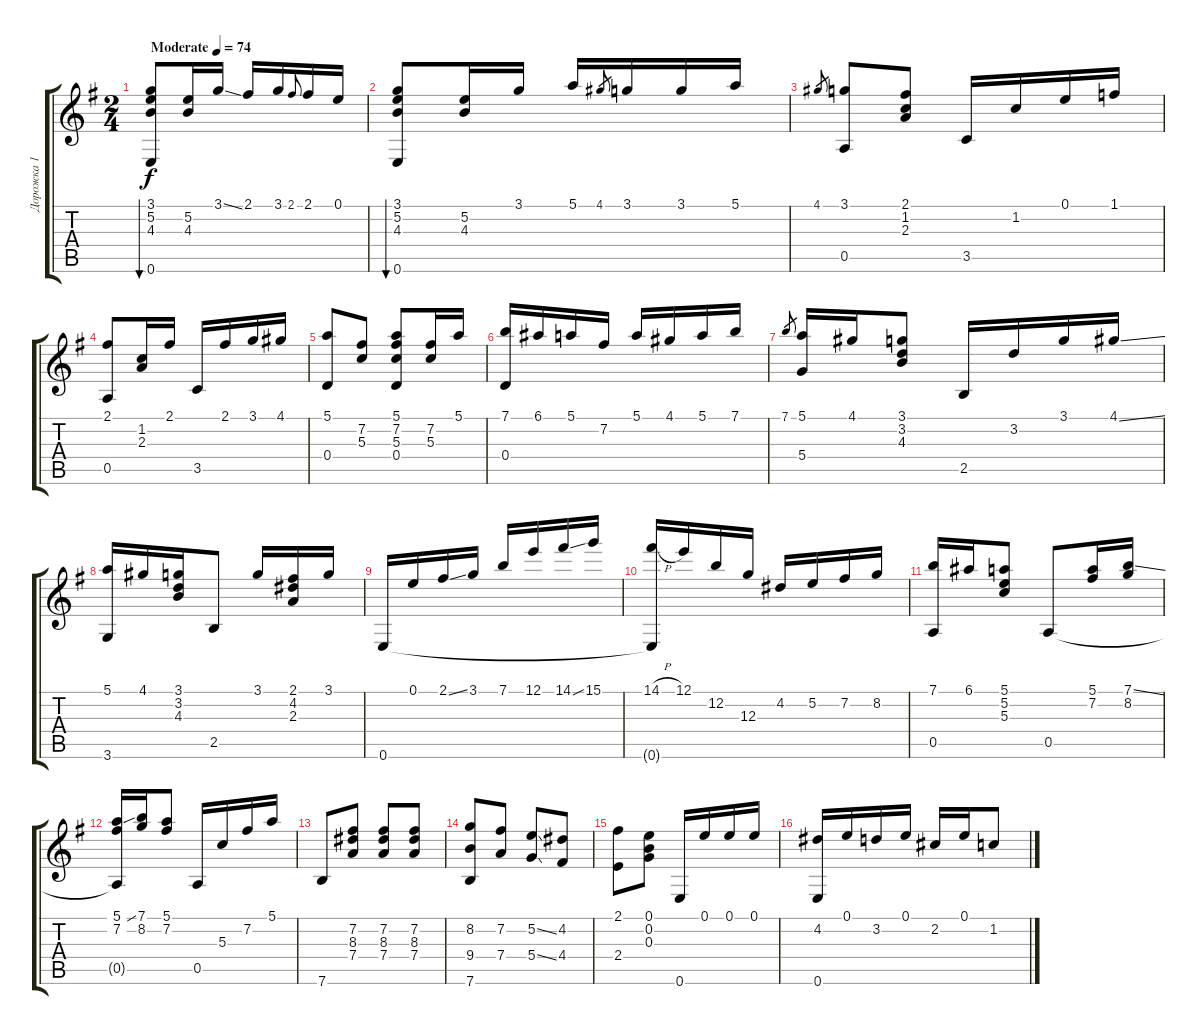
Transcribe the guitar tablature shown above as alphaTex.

\track ("Дорожка 1" "Дорожка 1") {instrument acousticguitarnylon}
\staff {score tabs}
\tuning (E4 B3 G3 D3 A2 E2) {hide}
\ts (2 4)
\tempo (74 "Moderate")
\clef g2
\ks g
(3.1 5.2 4.3 0.6).8{bu 240 dy f instrument acousticguitarnylon} (5.2 4.3).16{beam Up beam merge} 3.1{ss}.16{beam Up beam split} 2.1.16{beam Up} 3.1.16{beam Up} 2.1.8{gr onbeat} 2.1.16{beam Up} 0.1.16{beam Up} |
(3.1 5.2 4.3 0.6).8{bu 60} (5.2 4.3).16{beam Up} 3.1.16 5.1.16{beam Up} 4.1.8{gr} 3.1.16{beam Up} 3.1.16{beam Up} 5.1.16{beam Up} |
4.1.8{gr} (3.1 0.5).8 (2.1 1.2 2.3).8 3.5.16 1.2.16 0.1.16 1.1.16 |
(2.1 0.5).8 (1.2 2.3).16 2.1.16{beam Up} 3.5.16{beam Up} 2.1.16{beam Up beam merge} 3.1.16{beam Up} 4.1.16{beam Up} |
(5.1 0.4).8{beam Up} (7.2 5.3).8{beam Up} (5.1 7.2 5.3 0.4).8{beam Up} (7.2 5.3).16{beam Up} 5.1.16{beam Up} |
(7.1 0.4).16{beam Up} 6.1.16{beam Up} 5.1.16{beam Up} 7.2.16{beam Up} 5.1.16{beam Up} 4.1.16{beam Up} 5.1.16{beam Up} 7.1.16{beam Up} |
7.1.8{gr} (5.1 5.4).16{beam Up} 4.1.16{beam Up} (3.1 3.2 4.3).8{beam Up} 2.5.16 3.2.16{beam Up} 3.1.16{beam Up beam merge} 4.1{ss}.16{beam Up} |
(5.1 3.6).16{beam Up} 4.1.16 (3.1 3.2 4.3).16 2.5.8 3.1.16{beam Up} (2.1 4.2 2.3).16{beam Up} 3.1.16{beam Up} |
0.6.16{beam Up} 0.1.16{beam Up} 2.1{ss}.16{beam Up} 3.1.16{beam Up} 7.1.16{beam Up} 12.1.16{beam Up} 14.1{ss}.16{beam Up} 15.1.16{beam Up} |
(14.1{h} 0.6{t}).16{beam Up} 12.1.16{beam Up} 12.2.16{beam Up} 12.3.16{beam Up} 4.2.16{beam Up} 5.2.16{beam Up} 7.2.16{beam Up} 8.2.16{beam Up} |
(7.1 0.5).16{beam Up} 6.1.16{beam Up} (5.1 5.2 5.3).8{beam Up} 0.5.8{beam Up beam merge} (5.1 7.2).16{beam Up} (7.1{ss} 8.2).16{beam Up} |
(5.1{ss} 7.2 0.5{t}).16{beam Up} (7.1 8.2).16{beam Up} (5.1 7.2).8{beam Up} 0.5.16 5.3.16 7.2.16 5.1.16 |
7.6.8 (7.2 8.3 7.4).8{beam Up} (7.2 8.3 7.4).8{beam Up} (7.2 8.3 7.4).8{beam Up} |
(8.2 9.4 7.6).8 (7.2 7.4).8 (5.2{ss} 5.4{ss}).8{beam Up} (4.2 4.4).8{beam Up} |
(2.1 2.4).8 (0.1 0.2 0.3).8 0.6.16 0.1.16 0.1.16 0.1.16 |
(4.2 0.6).16 0.1.16{beam Up} 3.2.16{beam Up} 0.1.16{beam Up} 2.2.16{beam Up} 0.1.16{beam Up} 1.2.8{beam Up}
